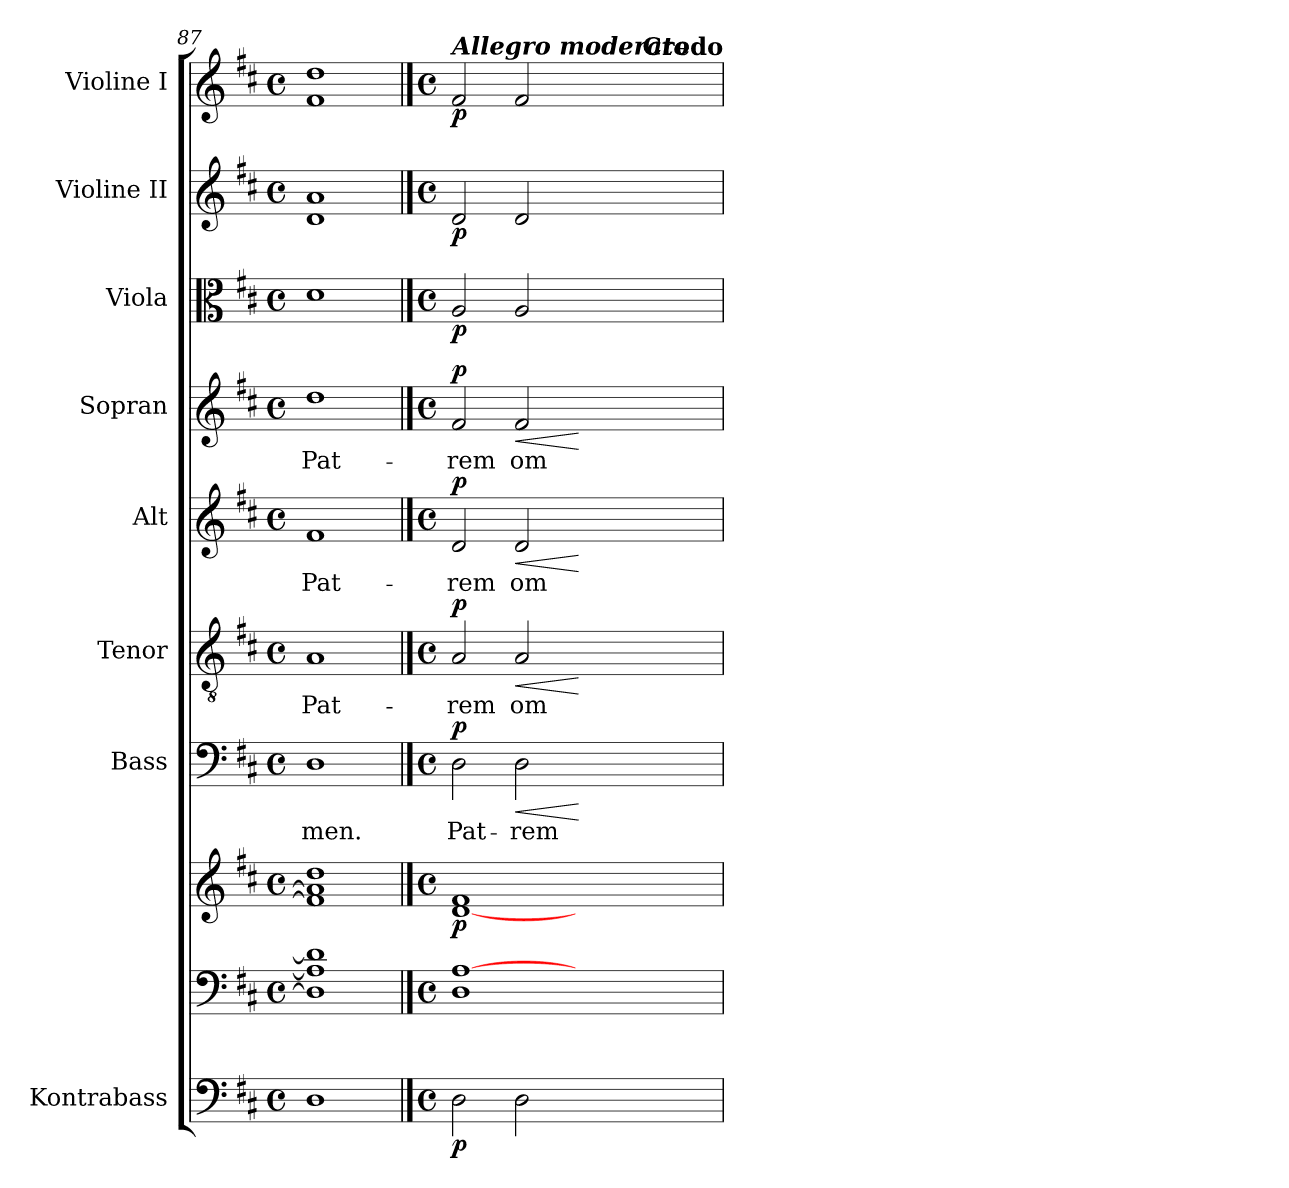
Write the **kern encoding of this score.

**kern	**dynam	**kern	**kern	**dynam	**kern	**text	**dynam	**kern	**text	**dynam	**kern	**text	**dynam	**kern	**text	**dynam	**kern	**dynam	**kern	**dynam	**kern	**dynam
*part9	*part9	*part8	*part8	*part8	*part7	*part7	*part7	*part6	*part6	*part6	*part5	*part5	*part5	*part4	*part4	*part4	*part3	*part3	*part2	*part2	*part1	*part1
*staff10	*staff10	*staff9	*staff8	*staff8/9	*staff7	*staff7	*staff7	*staff6	*staff6	*staff6	*staff5	*staff5	*staff5	*staff4	*staff4	*staff4	*staff3	*staff3	*staff2	*staff2	*staff1	*staff1
*I"Kontrabass	*	*	*	*	*I"Bass	*	*	*I"Tenor	*	*	*I"Alt	*	*	*I"Sopran	*	*	*I"Viola	*	*I"Violine II	*	*I"Violine I	*
*I'Kb.	*	*	*	*	*I'B.	*	*	*I'T.	*	*	*I'A.	*	*	*I'S.	*	*	*I'Vla.	*	*I'Vl. II	*	*I'Vl. I	*
*clefF4	*	*clefF4	*clefG2	*	*clefF4	*	*	*clefGv2	*	*	*clefG2	*	*	*clefG2	*	*	*clefC3	*	*clefG2	*	*clefG2	*
*ITrd7c12	*	*	*	*	*	*	*	*	*	*	*	*	*	*	*	*	*	*	*	*	*	*
*k[f#c#]	*	*k[f#c#]	*k[f#c#]	*	*k[f#c#]	*	*	*k[f#c#]	*	*	*k[f#c#]	*	*	*k[f#c#]	*	*	*k[f#c#]	*	*k[f#c#]	*	*k[f#c#]	*
*D:	*	*D:	*D:	*	*D:	*	*	*D:	*	*	*D:	*	*	*D:	*	*	*D:	*	*D:	*	*D:	*
*M4/4	*	*M4/4	*M4/4	*	*M4/4	*	*	*M4/4	*	*	*M4/4	*	*	*M4/4	*	*	*M4/4	*	*M4/4	*	*M4/4	*
*met(c)	*	*met(c)	*met(c)	*	*met(c)	*	*	*met(c)	*	*	*met(c)	*	*	*met(c)	*	*	*met(c)	*	*met(c)	*	*met(c)	*
=87	=87	=87	=87	=87	=87	=87	=87	=87	=87	=87	=87	=87	=87	=87	=87	=87	=87	=87	=87	=87	=87	=87
*	*	*^	*^	*	*	*	*	*	*	*	*	*	*	*	*	*	*	*	*	*	*	*
!	!	!	!	!	!	!	!	!LO:LY:b	!	!	!LO:LY:b	!	!	!LO:LY:b	!	!	!LO:LY:b	!	!	!	!	!	!	!
1DD	.	1A] 1d]	1D]	1dd	1f#] 1a]	.	1D	-men.	.	1A	Pat-	.	1f#	Pat-	.	1dd	Pat-	.	1d	.	1d 1a	.	1f# 1dd	.
!!LO:PB:g=z
==88	==88	==88	==88	==88	==88	==88	==88	==88	==88	==88	==88	==88	==88	==88	==88	==88	==88	==88	==88	==88	==88	==88	==88	==88
*M4/4	*	*M4/4	*	*M4/4	*	*	*M4/4	*	*	*M4/4	*	*	*M4/4	*	*	*M4/4	*	*	*M4/4	*	*M4/4	*	*M4/4	*
*met(c)	*	*met(c)	*	*met(c)	*	*	*met(c)	*	*	*met(c)	*	*	*met(c)	*	*	*met(c)	*	*	*met(c)	*	*met(c)	*	*met(c)	*
!	!	!	!	!	!	!	!	!	!	!	!	!	!	!	!	!	!	!	!	!	!	!	!LO:TX:a:Bi:t=Allegro moderato	!
!	!LO:DY:b	!	!	!	!	!LO:DY:b	!	!LO:LY:b	!LO:DY:a	!	!LO:LY:b	!LO:DY:a	!	!LO:LY:b	!LO:DY:a	!	!LO:LY:b	!LO:DY:a	!	!LO:DY:b	!	!LO:DY:b	!	!LO:DY:b
2DD\	p	[>1A	1D	1f#	[<1d	p	2D\	Pat-	p	2A/	-rem	p	2d/	-rem	p	2f#/	-rem	p	2A/	p	2d/	p	2f#/	p
!	!	!	!	!	!	!	!	!LO:LY:b	!LO:HP:b	!	!LO:LY:b	!LO:HP:b	!	!LO:LY:b	!LO:HP:b	!	!LO:LY:b	!LO:HP:b	!	!	!	!	!	!
2DD\	.	.	.	.	.	.	2D\	-rem	<	2A/	om-	<	2d/	om-	<	2f#/	om-	<	2A/	.	2d/	.	2f#/	.
0ryy	.	0ryy	0ryy	0ryy	0ryy	.	0ryy	.	[	0ryy	.	[	0ryy	.	[	0ryy	.	[	0ryy	.	0ryy	.	0ryy	.
!	!	!	!	!	!	!	!	!	!	!	!	!	!	!	!	!	!	!	!	!	!	!	!LO:TX:a:B:t=Credo	!
*	*	*v	*v	*	*	*	*	*	*	*	*	*	*	*	*	*	*	*	*	*	*	*	*	*
*	*	*	*v	*v	*	*	*	*	*	*	*	*	*	*	*	*	*	*	*	*	*	*	*
=	=	=	=	=	=	=	=	=	=	=	=	=	=	=	=	=	=	=	=	=	=	=
*-	*-	*-	*-	*-	*-	*-	*-	*-	*-	*-	*-	*-	*-	*-	*-	*-	*-	*-	*-	*-	*-	*-
